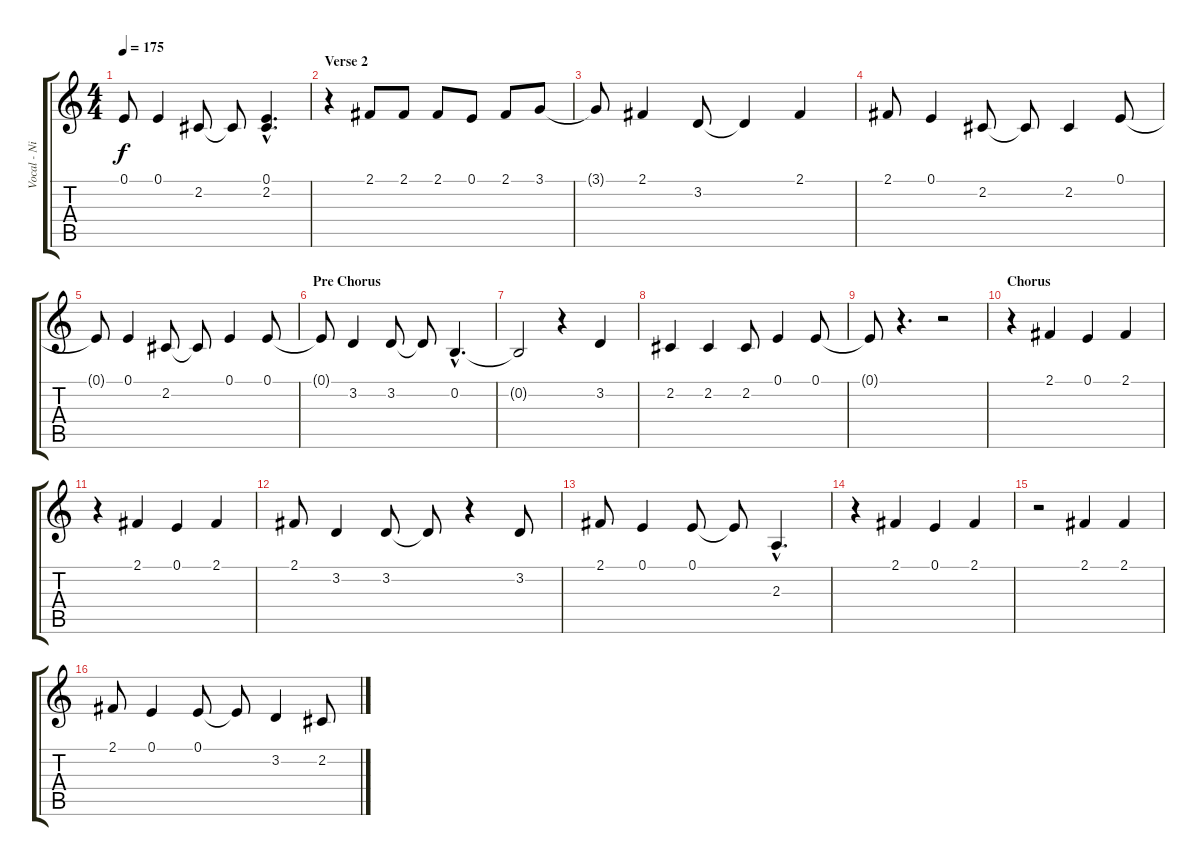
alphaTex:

\track ("Vocal - Nikola" "Vocal - Ni") {instrument flute}
\staff {score tabs}
\tuning (E4 B3 G3 D3 A2 E2) {hide}
\ts (4 4)
\tempo 175
\clef g2
\ks c
0.1{t}.8{dy f} 0.1.4 2.2.8 2.2{t}.8 (0.1{hac} 2.2{hac}).4{d} |
\section ("" "Verse 2")
r.4 2.1.8 2.1.8 2.1.8 0.1.8 2.1.8 3.1.8 |
3.1{t}.8 2.1.4 3.2.8 3.2{t}.4 2.1.4 |
2.1.8 0.1.4 2.2.8 2.2{t}.8 2.2.4 0.1.8 |
0.1{t}.8 0.1.4 2.2.8 2.2{t}.8 0.1.4 0.1.8 |
\section ("" "Pre Chorus")
0.1{t}.8 3.2.4 3.2.8 3.2{t}.8 0.2{hac}.4{d} |
0.2{t}.2 r.4 3.2.4 |
2.2.4 2.2.4 2.2.8 0.1.4 0.1.8 |
0.1{t}.8 r.4{d} r.2 |
\section ("" "Chorus")
r.4 2.1.4 0.1.4 2.1.4 |
r.4 2.1.4 0.1.4 2.1.4 |
2.1.8 3.2.4 3.2.8 3.2{t}.8 r.4 3.2.8 |
2.1.8 0.1.4 0.1.8 0.1{t}.8 2.3{hac}.4{d} |
r.4 2.1.4 0.1.4 2.1.4 |
r.2 2.1.4 2.1.4 |
2.1.8 0.1.4 0.1.8 0.1{t}.8 3.2.4 2.2.8
